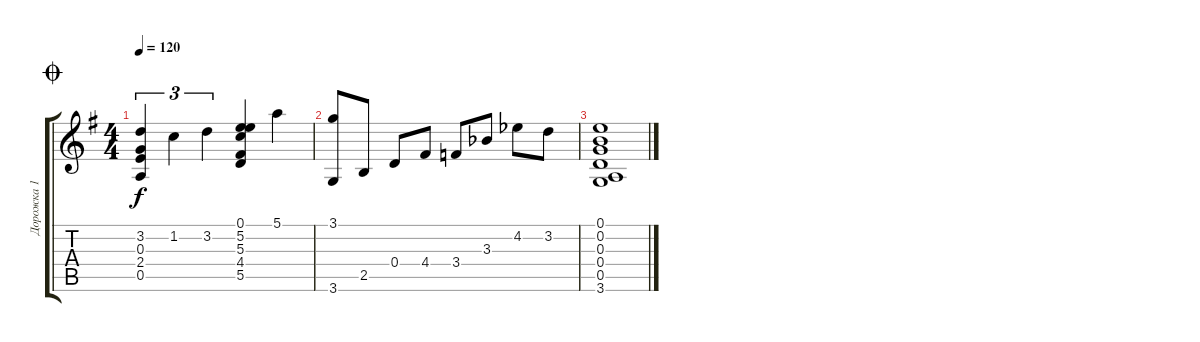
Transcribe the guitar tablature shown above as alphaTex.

\track ("Дорожка 1" "Дорожка 1") {instrument acousticguitarnylon}
\staff {score tabs}
\tuning (E4 B3 G3 D3 A2 E2) {hide}
\ts (4 4)
\jump coda
\tempo 120
\clef g2
\ks g
(3.2 0.3 2.4 0.5).4{tu (3 2) dy f} 1.2.4{tu (3 2)} 3.2.4{tu (3 2)} (0.1 5.2 5.3 4.4 5.5).4 5.1.4 |
(3.1 3.6).8 2.5.8 0.4.8 4.4.8 3.4.8 3.3{acc b}.8 4.2{acc b}.8 3.2.8 |
(0.1 0.2 0.3 0.4 0.5 3.6).1
